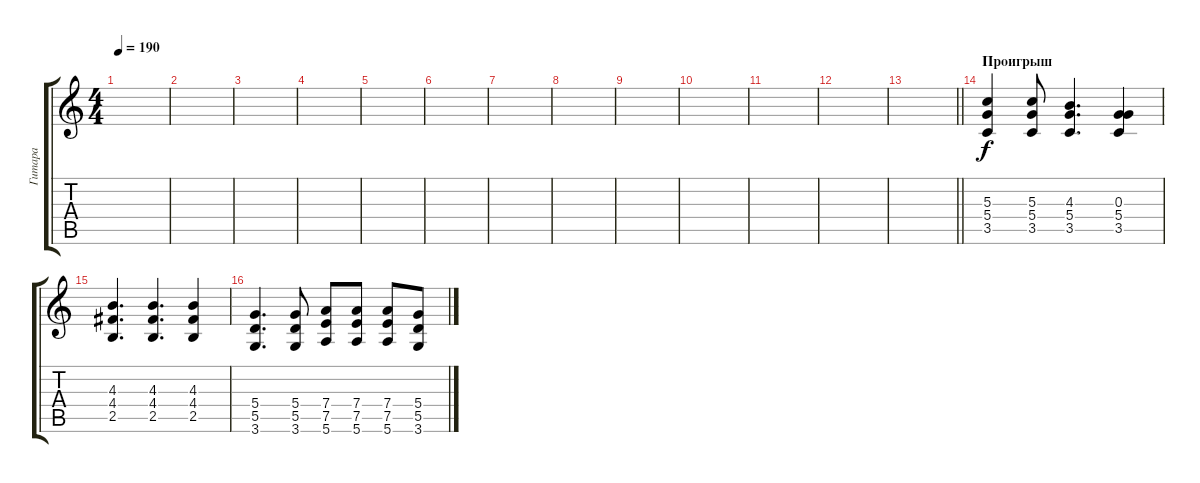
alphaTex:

\track ("Гитара" "Гитара") {instrument distortionguitar}
\staff {score tabs}
\tuning (E4 B3 G3 D3 A2 E2) {hide}
\ts (4 4)
\tempo 190
\clef g2
\ks c
|
|
|
|
|
|
|
|
|
|
|
|
\barLineRight lightlight
|
\section ("" "Проигрыш")
(5.3 5.4 3.5).4 (5.3 5.4 3.5).8 (4.3 5.4 3.5).4{d} (0.3 5.4 3.5).4 |
(4.3 4.4 2.5).4{d} (4.3 4.4 2.5).4{d} (4.3 4.4 2.5).4 |
(5.4 5.5 3.6).4{d} (5.4 5.5 3.6).8 (7.4 7.5 5.6).8 (7.4 7.5 5.6).8 (7.4 7.5 5.6).8 (5.4 5.5 3.6).8
